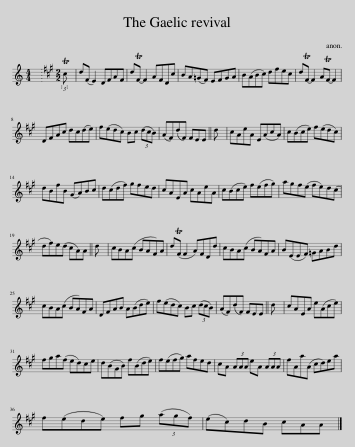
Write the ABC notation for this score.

X:1
L:1/8
M:4/4
I:linebreak $
K:C
V:1 treble
V:1
 x8 |[K:A][M:2/2] (3:2:1Tc x/12 | d(F E2) DFAF | dTF- F2 AFDc | BA(=GF) EFGA | %5
 B(ABc) dfec | dTF- F2 ATF- F2 |$ DFAc dc(de) | f(edc) Bc (3(dcB) | (AF)(dF) FEE || %10
 d | cAeA E(AcA) | c(Bce) f(edc) |$ dBfB (GA)Bc | d(cdf) gfed | %15
 cAEA cAeA | c(Bce) f(efg) | agf(e fe)d(c |$ df)e(d cA)A || d | %20
 cBA(c BAF)A | d(TF F2 A)FDd | cBA(c BA)FA | B(EEF) =GABd |$ cBA(c BA)FA | %25
 DFAB A(Bde) | f(edc) Bc (3(dcB) | (AF)(dF) FEE || d | cAEA e(Ace) |$ %30
 fga(f ed)ce | d(BGB) f(Bde) | f(efg) afed | cA (3AAA eA (3AAA | fAa(A cd)ea |$ %35
 f(ede) fg (3(agf) | (ec)dB cAA |] %37
